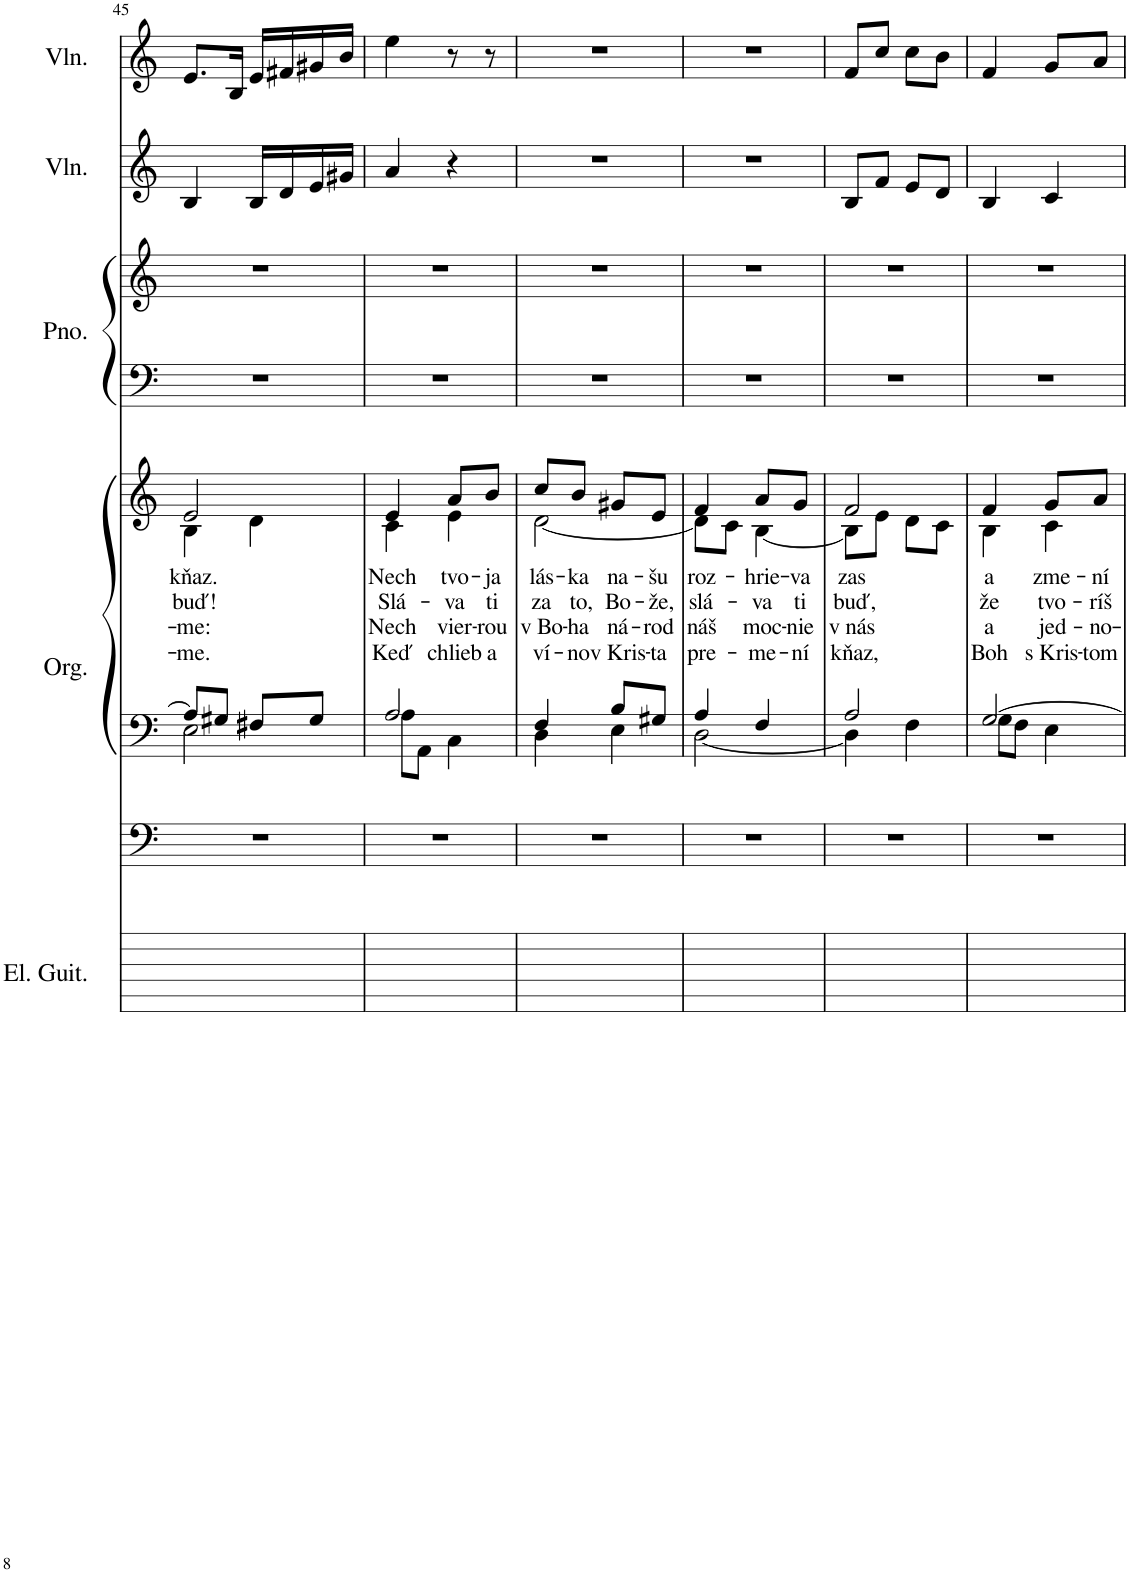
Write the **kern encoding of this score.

**kern	**kern	**kern	**kern	**text	**text	**text	**text	**kern	**kern	**kern	**kern
*part5	*part4	*part4	*part4	*part4	*part4	*part4	*part4	*part3	*part3	*part2	*part1
*staff8	*staff7	*staff6	*staff5	*staff5	*staff5	*staff5	*staff5	*staff4	*staff3	*staff2	*staff1
*I"Electric Guitar	*I"Organ	*	*	*	*	*	*	*I"Piano	*	*I"Violin	*I"Violin
*I'El. Guit.	*I'Org.	*	*	*	*	*	*	*I'Pno.	*	*I'Vln.	*I'Vln.
!!LO:PB:g=z
*	*clefF4	*clefF4	*clefG2	*	*	*	*	*clefF4	*clefG2	*clefG2	*clefG2
*k[]	*k[]	*k[]	*k[]	*	*	*	*	*k[]	*k[]	*k[]	*k[]
*M2/4	*M2/4	*M2/4	*M2/4	*	*	*	*	*M2/4	*M2/4	*M2/4	*M2/4
=45	=45	=45	=45	=45	=45	=45	=45	=45	=45	=45	=45
*	*	*^	*	*	*	*	*	*	*	*	*
!	!	!	!	!	!LO:LY:b	!LO:LY:b	!LO:LY:b	!LO:LY:b	!	!	!	!
*	*	*	*	*^	*	*	*	*	*	*	*	*
2r	2r	8A/L]	2E\	2e/	4B\	kňaz.	buď!	-me:	-me.	2r	2r	4B/	8.e/L
.	.	8G#X/J	.	.	.	.	.	.	.	.	.	.	.
.	.	.	.	.	.	.	.	.	.	.	.	.	16B/Jk
.	.	8F#X/L	.	.	4d\	.	.	.	.	.	.	16B/LL	16e/LL
.	.	.	.	.	.	.	.	.	.	.	.	16d/	16f#X/
.	.	8G#/J	.	.	.	.	.	.	.	.	.	16e/	16g#X/
.	.	.	.	.	.	.	.	.	.	.	.	16g#X/JJ	16b/JJ
=46	=46	=46	=46	=46	=46	=46	=46	=46	=46	=46	=46	=46	=46
!	!	!	!	!	!	!LO:LY:b	!LO:LY:b	!LO:LY:b	!LO:LY:b	!	!	!	!
2r	2r	2A/	8A\L	4e/	4c\	Nech	Slá-	Nech	Keď	2r	2r	4a/	4ee\
.	.	.	8AA\J	.	.	.	.	.	.	.	.	.	.
!	!	!	!	!	!	!LO:LY:b	!LO:LY:b	!LO:LY:b	!LO:LY:b	!	!	!	!
.	.	.	4C\	8a/L	4e\	tvo-	-va	vier-	chlieb	.	.	4r	8r
!	!	!	!	!	!	!LO:LY:b	!LO:LY:b	!LO:LY:b	!LO:LY:b	!	!	!	!
.	.	.	.	8b/J	.	-ja	ti	-rou	a	.	.	.	8r
=47	=47	=47	=47	=47	=47	=47	=47	=47	=47	=47	=47	=47	=47
!	!	!	!	!	!	!LO:LY:b	!LO:LY:b	!LO:LY:b	!LO:LY:b	!	!	!	!
2r	2r	4F/	4D\	8cc/L	[2d\	lás-	za	v Bo-	ví-	2r	2r	2r	2r
!	!	!	!	!	!	!LO:LY:b	!LO:LY:b	!LO:LY:b	!LO:LY:b	!	!	!	!
.	.	.	.	8b/J	.	-ka	to,	-ha	-no	.	.	.	.
!	!	!	!	!	!	!LO:LY:b	!LO:LY:b	!LO:LY:b	!LO:LY:b	!	!	!	!
.	.	8B/L	4E\	8g#X/L	.	na-	Bo-	ná-	v Kris-	.	.	.	.
!	!	!	!	!	!	!LO:LY:b	!LO:LY:b	!LO:LY:b	!LO:LY:b	!	!	!	!
.	.	8G#X/J	.	8e/J	.	-šu	-že,	-rod	-ta	.	.	.	.
=48	=48	=48	=48	=48	=48	=48	=48	=48	=48	=48	=48	=48	=48
!	!	!	!	!	!	!LO:LY:b	!LO:LY:b	!LO:LY:b	!LO:LY:b	!	!	!	!
2r	2r	4A/	[2D\	4f/	8d\L]	roz-	slá-	náš	pre-	2r	2r	2r	2r
.	.	.	.	.	8c\J	.	.	.	.	.	.	.	.
!	!	!	!	!	!	!LO:LY:b	!LO:LY:b	!LO:LY:b	!LO:LY:b	!	!	!	!
.	.	4F/	.	8a/L	[4B\	-hrie-	-va	moc-	-me-	.	.	.	.
!	!	!	!	!	!	!LO:LY:b	!LO:LY:b	!LO:LY:b	!LO:LY:b	!	!	!	!
.	.	.	.	8g/J	.	-va	ti	-nie	-ní	.	.	.	.
=49	=49	=49	=49	=49	=49	=49	=49	=49	=49	=49	=49	=49	=49
!	!	!	!	!	!	!LO:LY:b	!LO:LY:b	!LO:LY:b	!LO:LY:b	!	!	!	!
2r	2r	2A/	4D\]	2f/	8B\L]	zas	buď,	v nás	kňaz,	2r	2r	8B/L	8f/L
.	.	.	.	.	8e\J	.	.	.	.	.	.	8f/J	8cc/J
.	.	.	4F\	.	8d\L	.	.	.	.	.	.	8e/L	8cc\L
.	.	.	.	.	8c\J	.	.	.	.	.	.	8d/J	8b\J
=50	=50	=50	=50	=50	=50	=50	=50	=50	=50	=50	=50	=50	=50
!	!	!	!	!	!	!LO:LY:b	!LO:LY:b	!LO:LY:b	!LO:LY:b	!	!	!	!
2r	2r	[2G/	8G\L	4f/	4B\	a	že	a	Boh	2r	2r	4B/	4f/
.	.	.	8F\J	.	.	.	.	.	.	.	.	.	.
!	!	!	!	!	!	!LO:LY:b	!LO:LY:b	!LO:LY:b	!LO:LY:b	!	!	!	!
.	.	.	4E\	8g/L	4c\	zme-	tvo-	jed-	s Kris-	.	.	4c/	8g/L
!	!	!	!	!	!	!LO:LY:b	!LO:LY:b	!LO:LY:b	!LO:LY:b	!	!	!	!
.	.	.	.	8a/J	.	-ní	-ríš	-no-	-tom	.	.	.	8a/J
*	*	*v	*v	*	*	*	*	*	*	*	*	*	*
*	*	*	*v	*v	*	*	*	*	*	*	*	*
=	=	=	=	=	=	=	=	=	=	=	=
*-	*-	*-	*-	*-	*-	*-	*-	*-	*-	*-	*-
